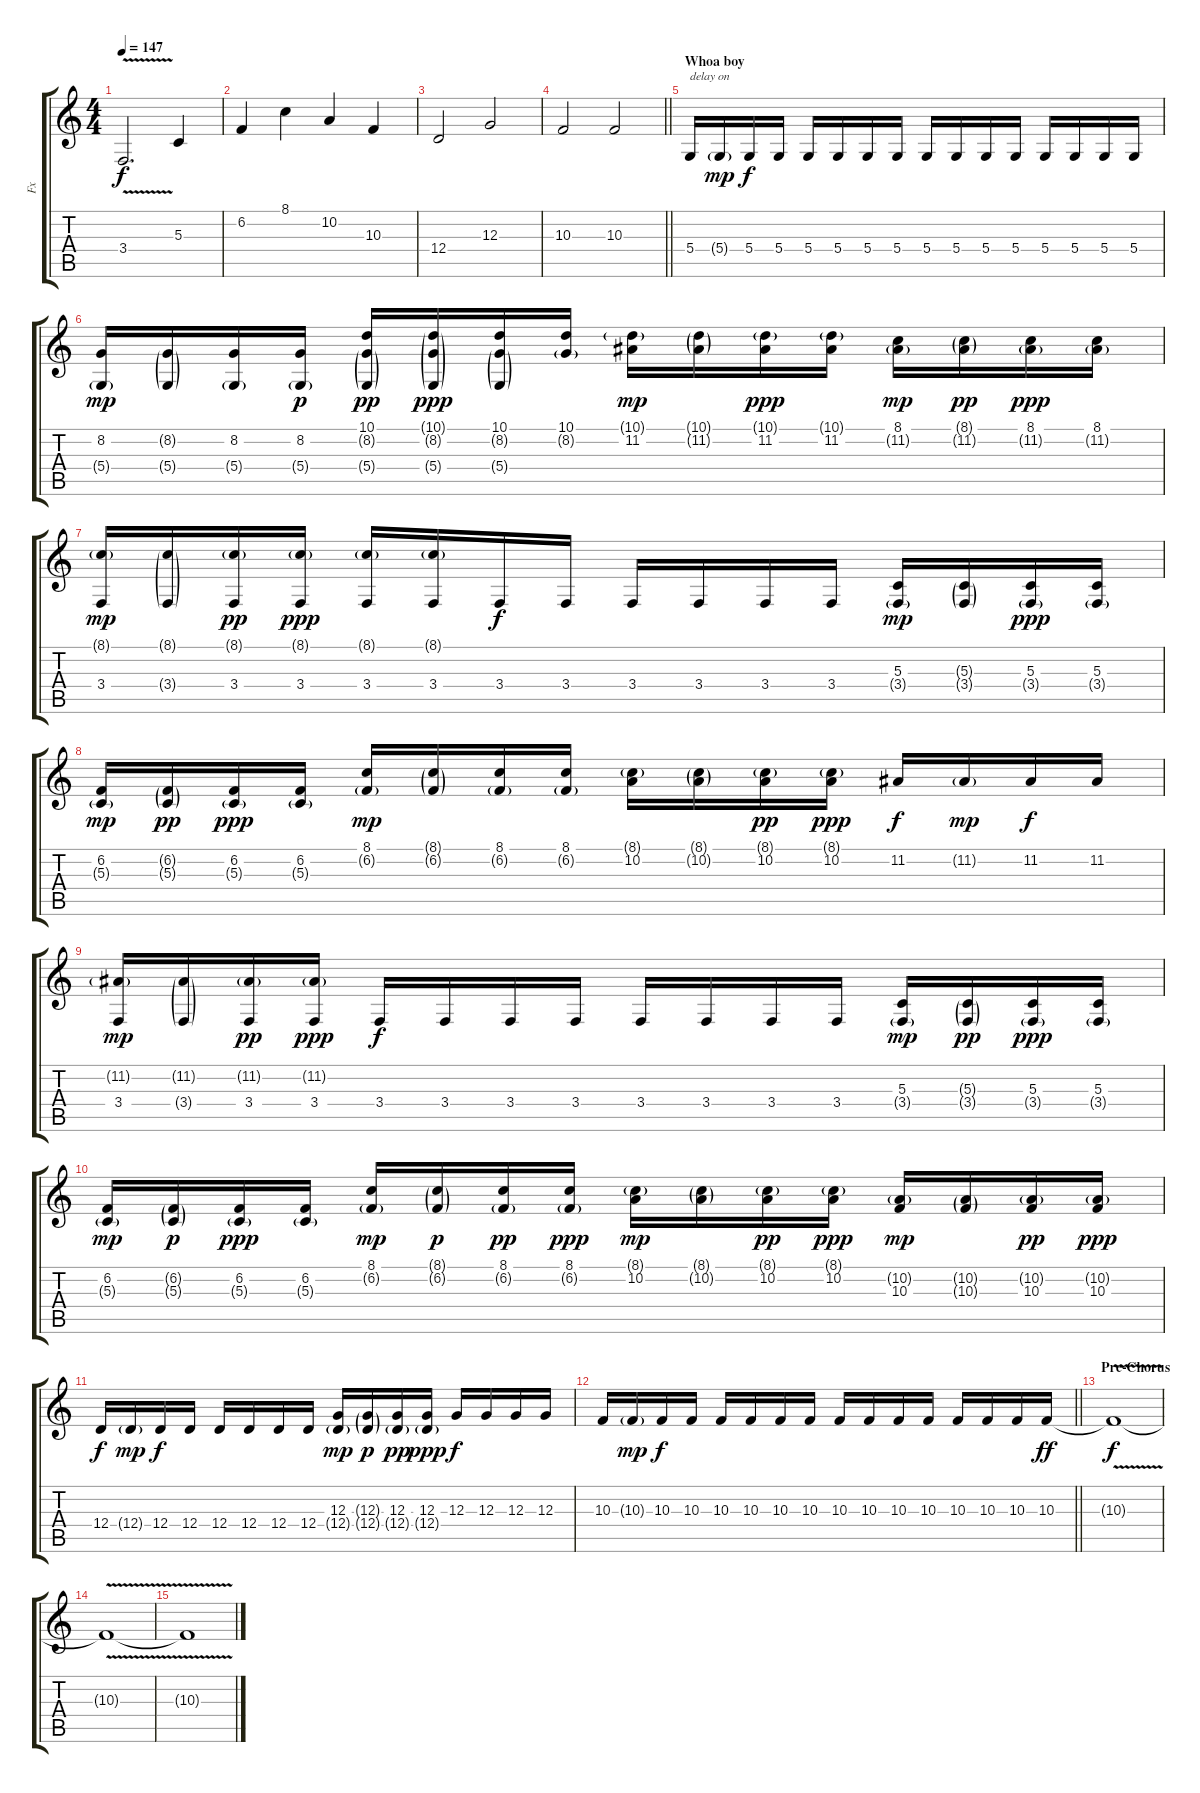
\track ("Fx" "Fx") {instrument lead1square}
\staff {score tabs}
\tuning (E4 B3 G3 D3 A2 D2) {hide}
\ts (4 4)
\tempo 147
\clef g2
\ks c
3.4{v}.2{d dy f} 5.3.4 |
6.2.4 8.1.4 10.2.4 10.3.4 |
12.4.2 12.3.2 |
\barLineRight lightlight
10.3.2 10.3.2 |
\section ("" "Whoa boy")
5.4.16{txt "delay on"} 5.4{g}.16{dy mp} 5.4.16{dy f} 5.4.16 5.4.16 5.4.16 5.4.16 5.4.16 5.4.16 5.4.16 5.4.16 5.4.16 5.4.16 5.4.16 5.4.16 5.4.16 |
(8.2 5.4{g}).16{dy mp} (8.2{g} 5.4{g}).16 (8.2 5.4{g}).16 (8.2 5.4{g}).16{dy p} (10.1 8.2{g} 5.4{g}).16{dy pp} (10.1{g} 8.2{g} 5.4{g}).16{dy ppp} (10.1 8.2{g} 5.4{g}).16 (10.1 8.2{g}).16 (10.1{g} 11.2).16{dy mp} (10.1{g} 11.2{g}).16 (10.1{g} 11.2).16{dy ppp} (10.1{g} 11.2).16 (8.1 11.2{g}).16{dy mp} (8.1{g} 11.2{g}).16{dy pp} (8.1 11.2{g}).16{dy ppp} (8.1 11.2{g}).16 |
(8.1{g} 3.4).16{dy mp} (8.1{g} 3.4{g}).16 (8.1{g} 3.4).16{dy pp} (8.1{g} 3.4).16{dy ppp} (8.1{g} 3.4).16 (8.1{g} 3.4).16 3.4.16{dy f} 3.4.16 3.4.16 3.4.16 3.4.16 3.4.16 (5.3 3.4{g}).16{dy mp} (5.3{g} 3.4{g}).16 (5.3 3.4{g}).16{dy ppp} (5.3 3.4{g}).16 |
(6.2 5.3{g}).16{dy mp} (6.2{g} 5.3{g}).16{dy pp} (6.2 5.3{g}).16{dy ppp} (6.2 5.3{g}).16 (8.1 6.2{g}).16{dy mp} (8.1{g} 6.2{g}).16 (8.1 6.2{g}).16 (8.1 6.2{g}).16 (8.1{g} 10.2).16 (8.1{g} 10.2{g}).16 (8.1{g} 10.2).16{dy pp} (8.1{g} 10.2).16{dy ppp} 11.2.16{dy f} 11.2{g}.16{dy mp} 11.2.16{dy f} 11.2.16 |
(11.2{g} 3.4).16{dy mp} (11.2{g} 3.4{g}).16 (11.2{g} 3.4).16{dy pp} (11.2{g} 3.4).16{dy ppp} 3.4.16{dy f} 3.4.16 3.4.16 3.4.16 3.4.16 3.4.16 3.4.16 3.4.16 (5.3 3.4{g}).16{dy mp} (5.3{g} 3.4{g}).16{dy pp} (5.3 3.4{g}).16{dy ppp} (5.3 3.4{g}).16 |
(6.2 5.3{g}).16{dy mp} (6.2{g} 5.3{g}).16{dy p} (6.2 5.3{g}).16{dy ppp} (6.2 5.3{g}).16 (8.1 6.2{g}).16{dy mp} (8.1{g} 6.2{g}).16{dy p} (8.1 6.2{g}).16{dy pp} (8.1 6.2{g}).16{dy ppp} (8.1{g} 10.2).16{dy mp} (8.1{g} 10.2{g}).16 (8.1{g} 10.2).16{dy pp} (8.1{g} 10.2).16{dy ppp} (10.2{g} 10.3).16{dy mp} (10.2{g} 10.3{g}).16 (10.2{g} 10.3).16{dy pp} (10.2{g} 10.3).16{dy ppp} |
12.4.16{dy f} 12.4{g}.16{dy mp} 12.4.16{dy f} 12.4.16 12.4.16 12.4.16 12.4.16 12.4.16 (12.3 12.4{g}).16{dy mp} (12.3{g} 12.4{g}).16{dy p} (12.3 12.4{g}).16{dy pp} (12.3 12.4{g}).16{dy ppp} 12.3.16{dy f} 12.3.16 12.3.16 12.3.16 |
\barLineRight lightlight
10.3.16 10.3{g}.16{dy mp} 10.3.16{dy f} 10.3.16 10.3.16 10.3.16 10.3.16 10.3.16 10.3.16 10.3.16 10.3.16 10.3.16 10.3.16 10.3.16 10.3.16 10.3.16{dy ff} |
\section ("" "Pre-Chorus")
10.3{v t}.1{dy f volume 0} |
10.3{v t}.1 |
10.3{t}.1
